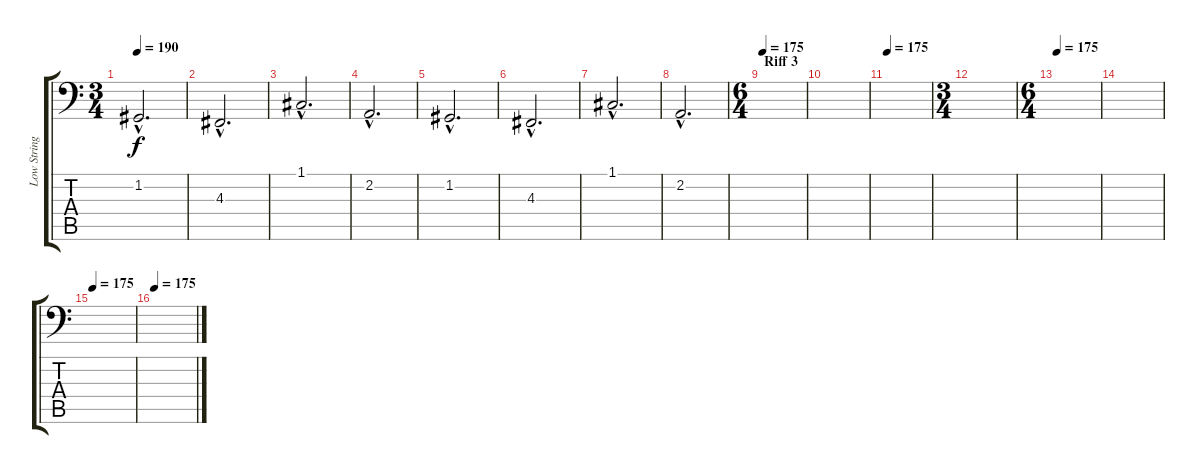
\track ("Low Strings" "Low String") {instrument stringensemble1}
\staff {score tabs}
\tuning (C3 G2 D2 A1 E1 B0) {hide}
\ts (3 4)
\tempo 190
\clef f4
\ks c
1.2{hac}.2{d dy f} |
4.3{hac}.2{d} |
1.1{hac}.2{d} |
2.2{hac}.2{d} |
1.2{hac}.2{d} |
4.3{hac}.2{d} |
1.1{hac}.2{d} |
2.2{hac}.2{d} |
\ts (6 4)
\section ("" "Riff 3")
\tempo 175
|
|
\tempo 175
|
\ts (3 4)
|
\ts (6 4)
\tempo 175
|
|
\tempo 175
|
\tempo 175
